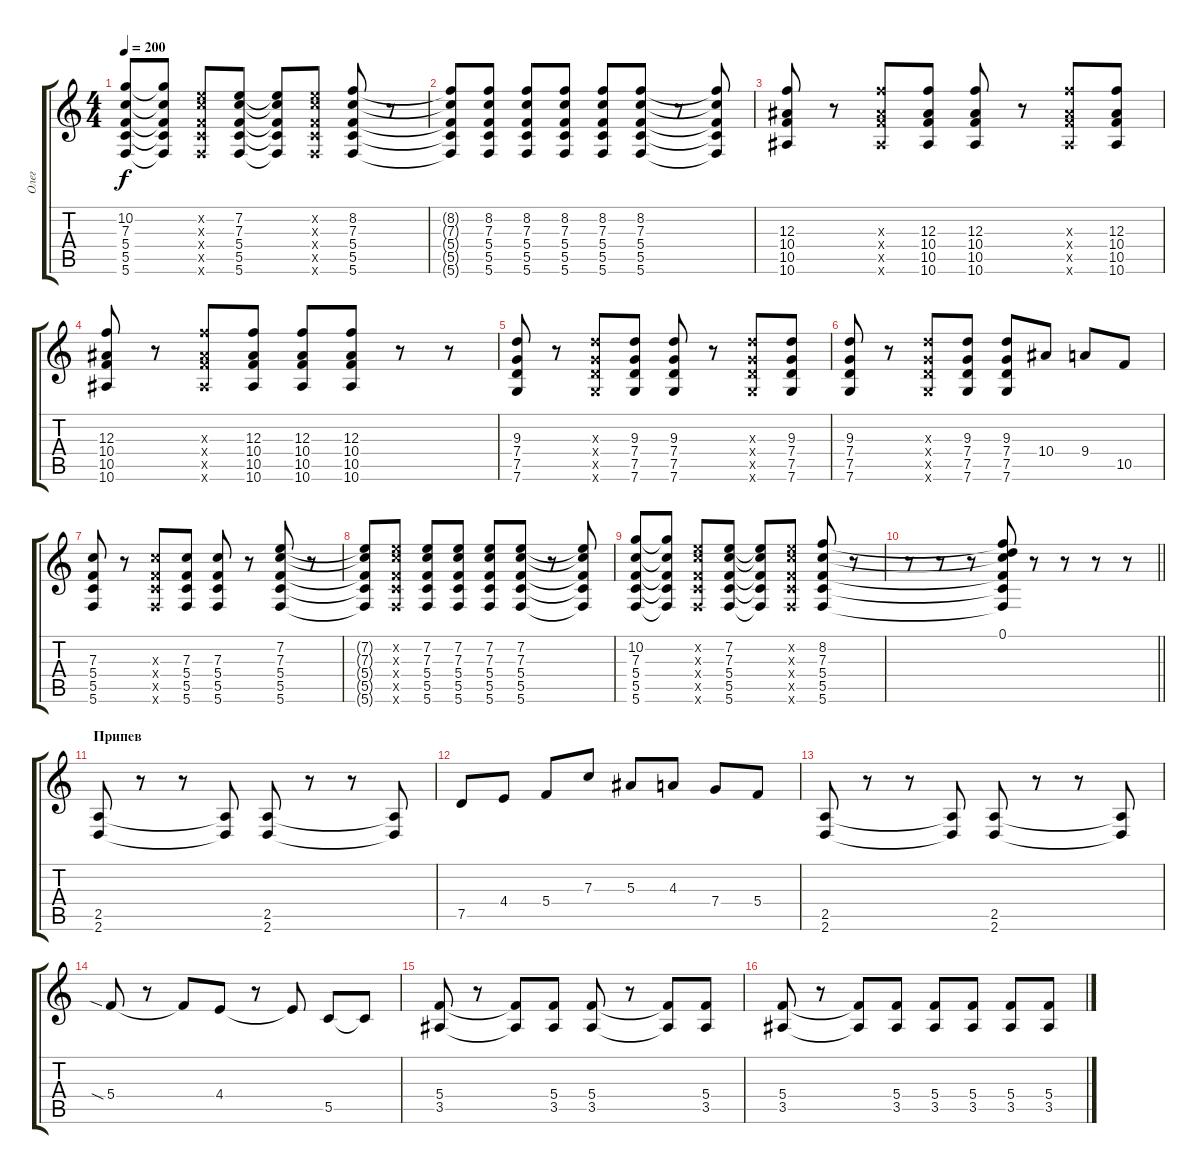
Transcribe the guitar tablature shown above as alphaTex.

\track ("Олег" "Олег") {instrument distortionguitar}
\staff {score tabs}
\tuning (D4 A3 F3 C3 G2 C2) {hide}
\ts (4 4)
\tempo 200
\clef g2
\ks c
(10.2 7.3 5.4 5.5 5.6).8{dy f} (10.2{t} 7.3{t} 5.4{t} 5.5{t} 5.6{t}).8 (7.2{x} 7.3{x} 5.4{x} 5.5{x} 5.6{x}).8 (7.2 7.3 5.4 5.5 5.6).8 (7.2{t} 7.3{t} 5.4{t} 5.5{t} 5.6{t}).8 (7.2{x} 7.3{x} 5.4{x} 5.5{x} 5.6{x}).8 (8.2 7.3 5.4 5.5 5.6).8 r.8 |
(8.2{t} 7.3{t} 5.4{t} 5.5{t} 5.6{t}).8 (8.2 7.3 5.4 5.5 5.6).8 (8.2 7.3 5.4 5.5 5.6).8 (8.2 7.3 5.4 5.5 5.6).8 (8.2 7.3 5.4 5.5 5.6).8 (8.2 7.3 5.4 5.5 5.6).8 r.8 (8.2{t} 7.3{t} 5.4{t} 5.5{t} 5.6{t}).8 |
(12.3 10.4 10.5 10.6).8 r.8 (12.3{x} 10.4{x} 10.5{x} 10.6{x}).8 (12.3 10.4 10.5 10.6).8 (12.3 10.4 10.5 10.6).8 r.8 (12.3{x} 10.4{x} 10.5{x} 10.6{x}).8 (12.3 10.4 10.5 10.6).8 |
(12.3 10.4 10.5 10.6).8 r.8 (12.3{x} 10.4{x} 10.5{x} 10.6{x}).8 (12.3 10.4 10.5 10.6).8 (12.3 10.4 10.5 10.6).8 (12.3 10.4 10.5 10.6).8 r.8 r.8 |
(9.3 7.4 7.5 7.6).8 r.8 (9.3{x} 7.4{x} 7.5{x} 7.6{x}).8 (9.3 7.4 7.5 7.6).8 (9.3 7.4 7.5 7.6).8 r.8 (9.3{x} 7.4{x} 7.5{x} 7.6{x}).8 (9.3 7.4 7.5 7.6).8 |
(9.3 7.4 7.5 7.6).8 r.8 (9.3{x} 7.4{x} 7.5{x} 7.6{x}).8 (9.3 7.4 7.5 7.6).8 (9.3 7.4 7.5 7.6).8 10.4.8 9.4.8 10.5.8 |
(7.3 5.4 5.5 5.6).8 r.8 (7.3{x} 5.4{x} 5.5{x} 5.6{x}).8 (7.3 5.4 5.5 5.6).8 (7.3 5.4 5.5 5.6).8 r.8 (7.2 7.3 5.4 5.5 5.6).8 r.8 |
(7.2{t} 7.3{t} 5.4{t} 5.5{t} 5.6{t}).8 (7.2{x} 7.3{x} 5.4{x} 5.5{x} 5.6{x}).8 (7.2 7.3 5.4 5.5 5.6).8 (7.2 7.3 5.4 5.5 5.6).8 (7.2 7.3 5.4 5.5 5.6).8 (7.2 7.3 5.4 5.5 5.6).8 r.8 (7.2{t} 7.3{t} 5.4{t} 5.5{t} 5.6{t}).8 |
(10.2 7.3 5.4 5.5 5.6).8 (10.2{t} 7.3{t} 5.4{t} 5.5{t} 5.6{t}).8 (7.2{x} 7.3{x} 5.4{x} 5.5{x} 5.6{x}).8 (7.2 7.3 5.4 5.5 5.6).8 (7.2{t} 7.3{t} 5.4{t} 5.5{t} 5.6{t}).8 (7.2{x} 7.3{x} 5.4{x} 5.5{x} 5.6{x}).8 (8.2 7.3 5.4 5.5 5.6).8 r.8 |
\barLineRight lightlight
r.8 r.8 r.8 (0.1 8.2{t} 7.3{t} 5.4{t} 5.5{t} 5.6{t}).8 r.8 r.8 r.8 r.8 |
\section ("" "Припев")
(2.5 2.6).8{instrument distortionguitar} r.8 r.8 (2.5{t} 2.6{t}).8 (2.5 2.6).8 r.8 r.8 (2.5{t} 2.6{t}).8 |
7.5.8 4.4.8 5.4.8 7.3.8 5.3.8 4.3.8 7.4.8 5.4.8 |
(2.5 2.6).8 r.8 r.8 (2.5{t} 2.6{t}).8 (2.5 2.6).8 r.8 r.8 (2.5{t} 2.6{t}).8 |
5.4{sia}.8 r.8 5.4{t}.8 4.4.8 r.8 4.4{t}.8 5.5.8 5.5{t}.8 |
(5.4 3.5).8 r.8 (5.4{t} 3.5{t}).8 (5.4 3.5).8 (5.4 3.5).8 r.8 (5.4{t} 3.5{t}).8 (5.4 3.5).8 |
(5.4 3.5).8 r.8 (5.4{t} 3.5{t}).8 (5.4 3.5).8 (5.4 3.5).8 (5.4 3.5).8 (5.4 3.5).8 (5.4 3.5).8
